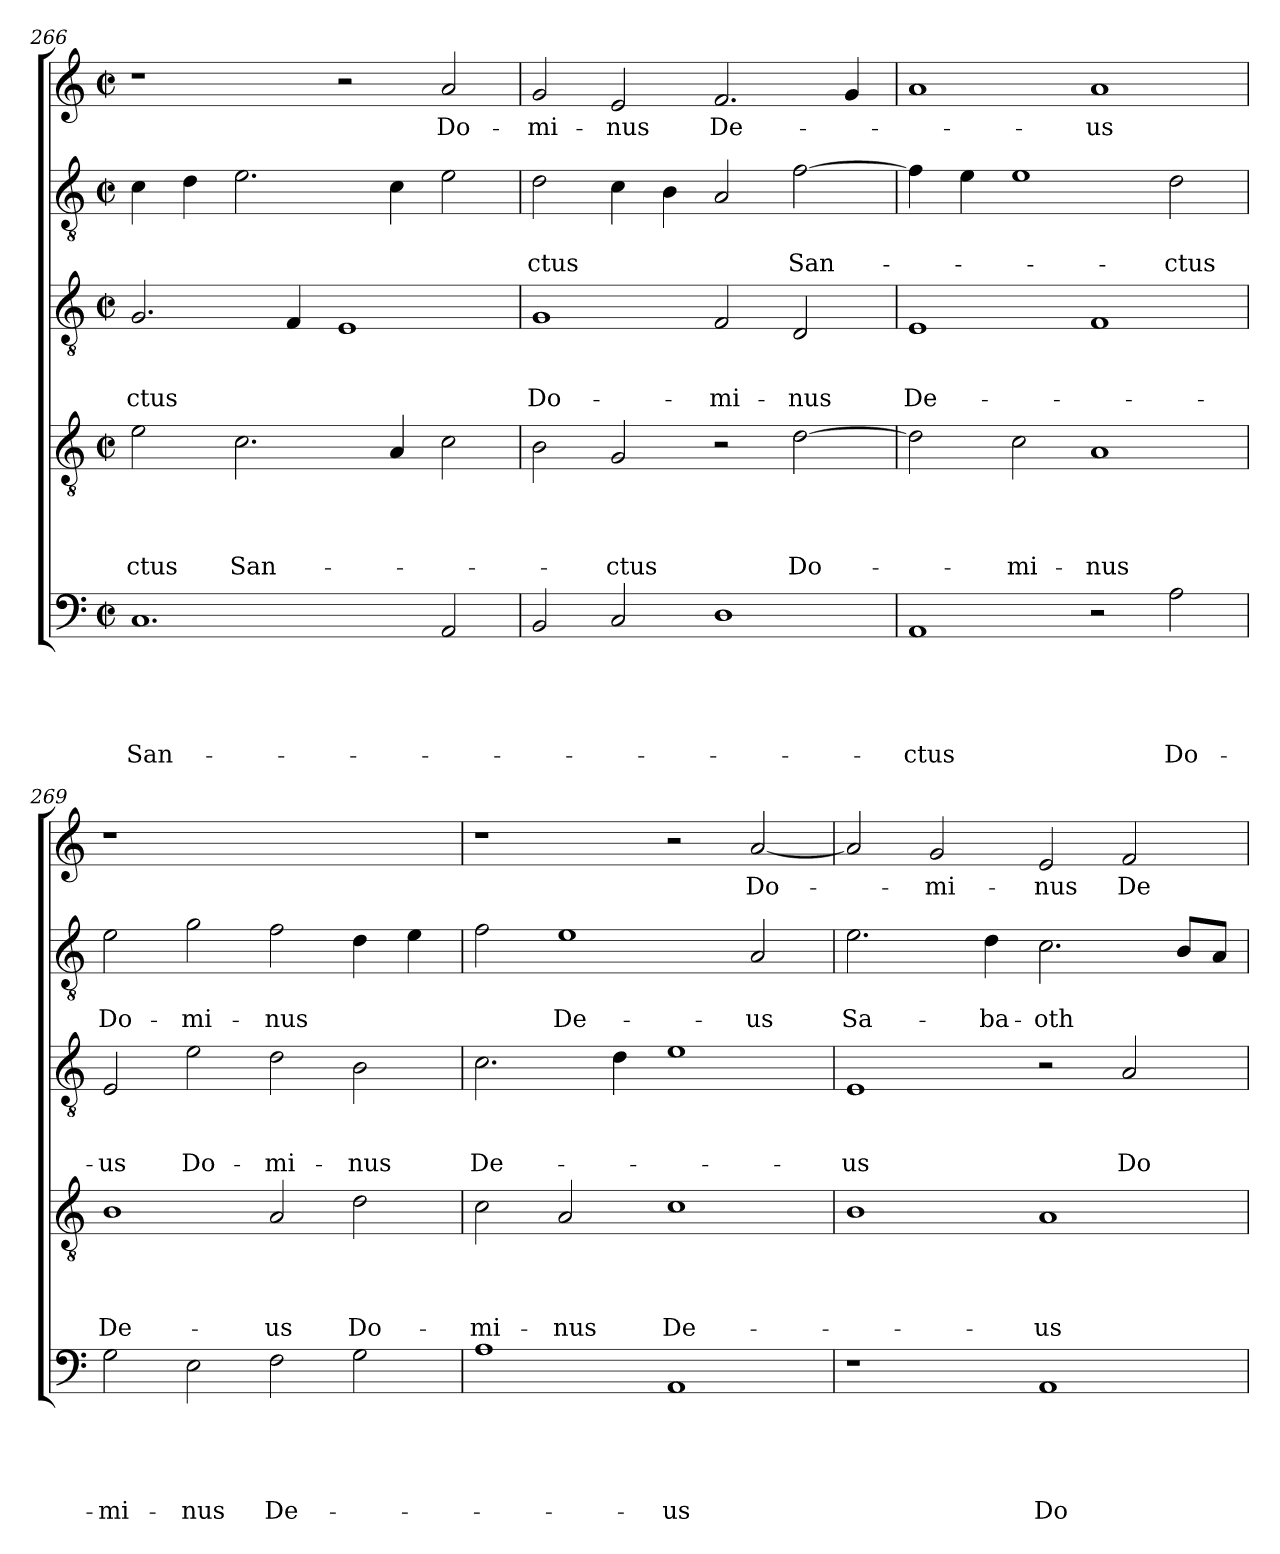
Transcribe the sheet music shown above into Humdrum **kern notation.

**kern	**text	**text	**text	**text	**text	**kern	**text	**text	**text	**text	**kern	**text	**text	**text	**kern	**text	**text	**kern	**text
*part5	*part5	*part5	*part5	*part5	*part5	*part4	*part4	*part4	*part4	*part4	*part3	*part3	*part3	*part3	*part2	*part2	*part2	*part1	*part1
*staff5	*staff5	*staff5	*staff5	*staff5	*staff5	*staff4	*staff4	*staff4	*staff4	*staff4	*staff3	*staff3	*staff3	*staff3	*staff2	*staff2	*staff2	*staff1	*staff1
*clefF4	*	*	*	*	*	*clefGv2	*	*	*	*	*clefGv2	*	*	*	*clefGv2	*	*	*clefG2	*
*k[]	*	*	*	*	*	*k[]	*	*	*	*	*k[]	*	*	*	*k[]	*	*	*k[]	*
*C:	*	*	*	*	*	*C:	*	*	*	*	*C:	*	*	*	*C:	*	*	*C:	*
*M2/2	*	*	*	*	*	*M2/2	*	*	*	*	*M2/2	*	*	*	*M2/2	*	*	*M2/2	*
*met(c|)	*	*	*	*	*	*met(c|)	*	*	*	*	*met(c|)	*	*	*	*met(c|)	*	*	*met(c|)	*
=266	=266	=266	=266	=266	=266	=266	=266	=266	=266	=266	=266	=266	=266	=266	=266	=266	=266	=266	=266
1.C	.	.	.	.	San-	2e\	.	.	.	-ctus	2.G/	.	.	-ctus	4c\	.	.	1r	.
.	.	.	.	.	.	.	.	.	.	.	.	.	.	.	4d\	.	.	.	.
.	.	.	.	.	.	2.c\	.	.	.	San-	.	.	.	.	2.e\	.	.	.	.
.	.	.	.	.	.	.	.	.	.	.	4F/	.	.	.	.	.	.	.	.
.	.	.	.	.	.	.	.	.	.	.	1E	.	.	.	.	.	.	2r	.
.	.	.	.	.	.	4A/	.	.	.	.	.	.	.	.	4c\	.	.	.	.
2AA/	.	.	.	.	.	2c\	.	.	.	.	.	.	.	.	2e\	.	.	2a/	Do-
!!LO:LB:g=z
=267	=267	=267	=267	=267	=267	=267	=267	=267	=267	=267	=267	=267	=267	=267	=267	=267	=267	=267	=267
2BB/	.	.	.	.	.	2B\	.	.	.	.	1G	.	.	Do-	2d\	.	-ctus	2g/	-mi-
2C/	.	.	.	.	.	2G/	.	.	.	-ctus	.	.	.	.	4c\	.	.	2e/	-nus
.	.	.	.	.	.	.	.	.	.	.	.	.	.	.	4B\	.	.	.	.
1D	.	.	.	.	.	2r	.	.	.	.	2F/	.	.	-mi-	2A/	.	.	2.f/	De-
.	.	.	.	.	.	[2d\	.	.	.	Do-	2D/	.	.	-nus	[2f\	.	San-	.	.
.	.	.	.	.	.	.	.	.	.	.	.	.	.	.	.	.	.	4g/	.
=268	=268	=268	=268	=268	=268	=268	=268	=268	=268	=268	=268	=268	=268	=268	=268	=268	=268	=268	=268
1AA	.	.	.	.	-ctus	2d\]	.	.	.	.	1E	.	.	De-	4f\]	.	.	1a	.
.	.	.	.	.	.	.	.	.	.	.	.	.	.	.	4e\	.	.	.	.
.	.	.	.	.	.	2c\	.	.	.	-mi-	.	.	.	.	1e	.	.	.	.
2r	.	.	.	.	.	1A	.	.	.	-nus	1F	.	.	.	.	.	.	1a	-us
2A\	.	.	.	.	Do-	.	.	.	.	.	.	.	.	.	2d\	.	-ctus	.	.
=269	=269	=269	=269	=269	=269	=269	=269	=269	=269	=269	=269	=269	=269	=269	=269	=269	=269	=269	=269
2G\	.	.	.	.	-mi-	1B	.	.	.	De-	2E/	.	.	-us	2e\	.	Do-	1r	.
2E\	.	.	.	.	-nus	.	.	.	.	.	2e\	.	.	Do-	2g\	.	-mi-	.	.
2F\	.	.	.	.	De-	2A/	.	.	.	-us	2d\	.	.	-mi-	2f\	.	-nus	1ryy	.
2G\	.	.	.	.	.	2d\	.	.	.	Do-	2B\	.	.	-nus	4d\	.	.	.	.
.	.	.	.	.	.	.	.	.	.	.	.	.	.	.	4e\	.	.	.	.
=270	=270	=270	=270	=270	=270	=270	=270	=270	=270	=270	=270	=270	=270	=270	=270	=270	=270	=270	=270
1A	.	.	.	.	.	2c\	.	.	.	-mi-	2.c\	.	.	De-	2f\	.	.	1r	.
.	.	.	.	.	.	2A/	.	.	.	-nus	.	.	.	.	1e	.	De-	.	.
.	.	.	.	.	.	.	.	.	.	.	4d\	.	.	.	.	.	.	.	.
1AA	.	.	.	.	-us	1c	.	.	.	De-	1e	.	.	.	.	.	.	2r	.
.	.	.	.	.	.	.	.	.	.	.	.	.	.	.	2A/	.	-us	[2a/	Do-
=271	=271	=271	=271	=271	=271	=271	=271	=271	=271	=271	=271	=271	=271	=271	=271	=271	=271	=271	=271
1r	.	.	.	.	.	1B	.	.	.	.	1E	.	.	-us	2.e\	.	Sa-	2a/]	.
.	.	.	.	.	.	.	.	.	.	.	.	.	.	.	.	.	.	2g/	-mi-
.	.	.	.	.	.	.	.	.	.	.	.	.	.	.	4d\	.	-ba-	.	.
1AA	.	.	.	.	Do-	1A	.	.	.	-us	2r	.	.	.	2.c\	.	-oth	2e/	-nus
.	.	.	.	.	.	.	.	.	.	.	2A/	.	.	Do-	.	.	.	2f/	De-
.	.	.	.	.	.	.	.	.	.	.	.	.	.	.	8B/L	.	.	.	.
.	.	.	.	.	.	.	.	.	.	.	.	.	.	.	8A/J	.	.	.	.
=	=	=	=	=	=	=	=	=	=	=	=	=	=	=	=	=	=	=	=
*-	*-	*-	*-	*-	*-	*-	*-	*-	*-	*-	*-	*-	*-	*-	*-	*-	*-	*-	*-
